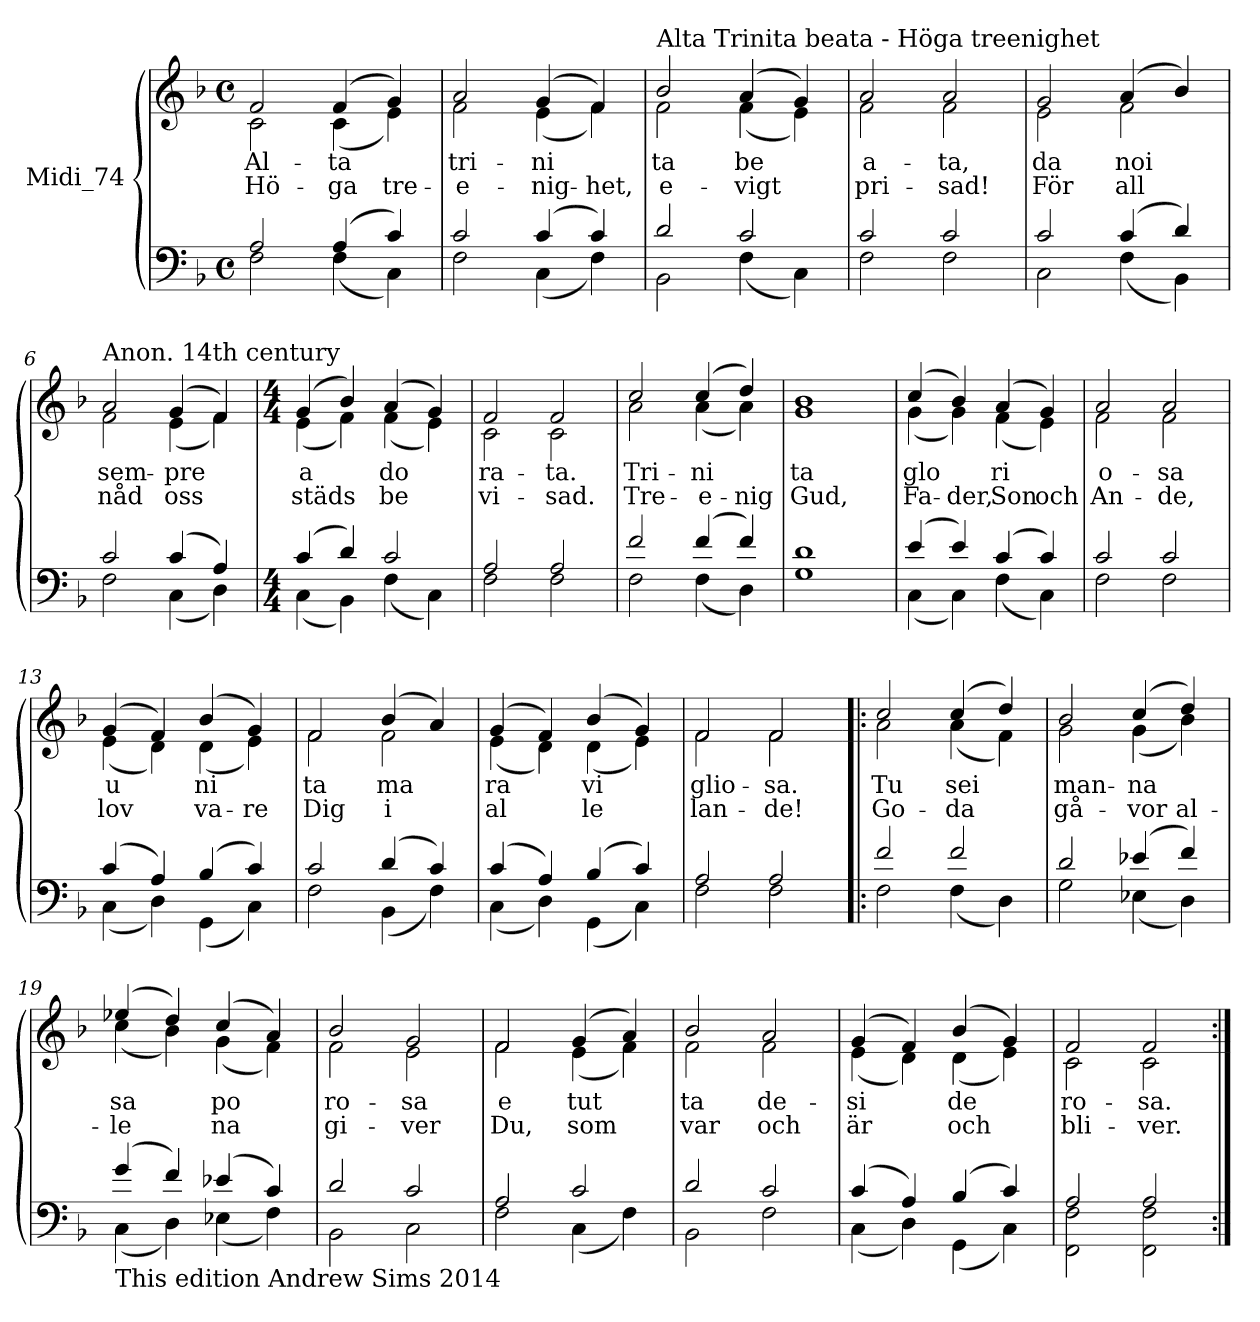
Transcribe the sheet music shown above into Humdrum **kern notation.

**kern	**kern	**text	**text
*part2	*part1	*part1	*part1
*staff2	*staff1	*staff1	*staff1
*I"Midi_74	*	*	*
*clefF4	*clefG2	*	*
*k[b-]	*k[b-]	*	*
*F:	*F:	*	*
*M4/4	*M4/4	*	*
*met(c)	*met(c)	*	*
=1	=1	=1	=1
*^	*	*	*
!	!	!	!LO:LY:b	!LO:LY:b
*	*	*^	*	*
2A/	2F\	2f/	2c\	Al-	-Hö-
!	!	!	!	!LO:LY:b	!LO:LY:b
(>4A/	(<4F\	(>4f/	(<4c\	-ta	ga
!	!	!	!	!	!LO:LY:b
4c/)	4C\)	4g/)	4e\)	.	tre-
=2	=2	=2	=2	=2	=2
!	!	!	!	!LO:LY:b	!LO:LY:b
2c/	2F\	2a/	2f\	-tri-	-e-
!	!	!	!	!LO:LY:b	!LO:LY:b
(>4c/	(<4C\	(>4g/	(<4e\	-ni	nig-
!	!	!	!	!	!LO:LY:b
4c/)	4F\)	4f/)	4f\)	.	-het,
=3	=3	=3	=3	=3	=3
!	!	!LO:TX:a:t=Alta Trinita beata - Höga treenighet	!	!	!
!	!	!	!	!LO:LY:b	!LO:LY:b
2d/	2BB-\	2b-/	2f\	ta	e-
!	!	!	!	!LO:LY:b	!LO:LY:b
2c/	(<4F\	(>4a/	(<4f\	-be	vigt
.	4C\)	4g/)	4e\)	.	.
=4	=4	=4	=4	=4	=4
!	!	!	!	!LO:LY:b	!LO:LY:b
2c/	2F\	2a/	2f\	a-	-pri-
!	!	!	!	!LO:LY:b	!LO:LY:b
2c/	2F\	2a/	2f\	-ta,	sad!
=5	=5	=5	=5	=5	=5
!	!	!	!	!LO:LY:b	!LO:LY:b
2c/	2C\	2g/	2e\	da	För
!	!	!	!	!LO:LY:b	!LO:LY:b
(>4c/	(4F\	(>4a/	2f\	noi	all
4d/)	4BB-\)	4b-/)	.	.	.
=6	=6	=6	=6	=6	=6
!	!	!LO:TX:a:t=Anon. 14th century	!	!	!
!	!	!	!	!LO:LY:b	!LO:LY:b
2c/	2F\	2a/	2f\	sem-	-nåd
!	!	!	!	!LO:LY:b	!LO:LY:b
(>4c/	(<4C\	(>4g/	(<4e\	pre	oss
4A/)	4D\)	4f/)	4f\)	.	.
!!LO:LB:g=z	!!
=7	=7	=7	=7	=7	=7
*M4/4	*	*M4/4	*	*	*
!	!	!	!	!LO:LY:b	!LO:LY:b
(>4c/	(<4C\	(>4g/	(<4e\	a	städs
4d/)	4BB-\)	4b-/)	4f\)	.	.
!	!	!	!	!LO:LY:b	!LO:LY:b
2c/	(<4F\	(>4a/	(<4f\	do	be
.	4C\)	4g/)	4e\)	.	.
=8	=8	=8	=8	=8	=8
!	!	!	!	!LO:LY:b	!LO:LY:b
2A/	2F\	2f/	2c\	ra-	-vi-
!	!	!	!	!LO:LY:b	!LO:LY:b
2A/	2F\	2f/	2c\	-ta.	sad.
=9	=9	=9	=9	=9	=9
!	!	!	!	!LO:LY:b	!LO:LY:b
2f/	2F\	2cc/	2a\	Tri-	-Tre-
!	!	!	!	!LO:LY:b	!LO:LY:b
(>4f/	(<4F\	(>4cc/	(<4a\	-ni	e-
!	!	!	!	!	!LO:LY:b
4f/)	4D\)	4dd/)	4a\)	.	-nig
=10	=10	=10	=10	=10	=10
!	!	!	!	!LO:LY:b	!LO:LY:b
1d/	1G\	1b-/	1g\	ta	Gud,
=11	=11	=11	=11	=11	=11
!	!	!	!	!LO:LY:b	!LO:LY:b
(>4e/	(<4C\	(>4cc/	(<4g\	glo	Fa-
!	!	!	!	!	!LO:LY:b
4e/)	4C\)	4b-/)	4g\)	.	-der,
!	!	!	!	!LO:LY:b	!LO:LY:b
(>4c/	(<4F\	(>4a/	(<4f\	ri	Son
!	!	!	!	!	!LO:LY:b
4c/)	4C\)	4g/)	4e\)	.	och
=12	=12	=12	=12	=12	=12
!	!	!	!	!LO:LY:b	!LO:LY:b
2c/	2F\	2a/	2f\	o-	-An-
!	!	!	!	!LO:LY:b	!LO:LY:b
2c/	2F\	2a/	2f\	-sa	de,
!!LO:LB:g=z	!!
=13	=13	=13	=13	=13	=13
!	!	!	!	!LO:LY:b	!LO:LY:b
(>4c/	(<4C\	(>4g/	(<4e\	u	lov
4A/)	4D\)	4f/)	4d\)	.	.
!	!	!	!	!LO:LY:b	!LO:LY:b
(>4B-/	(<4GG\	(>4b-/	(<4d\	ni	va-
!	!	!	!	!	!LO:LY:b
4c/)	4C\)	4g/)	4e\)	.	-re
=14	=14	=14	=14	=14	=14
!	!	!	!	!LO:LY:b	!LO:LY:b
2c/	2F\	2f/	2f\	ta	Dig
!	!	!	!	!LO:LY:b	!LO:LY:b
(>4d/	(4BB-\	(>4b-/	2f\	ma	i
4c/)	4F\)	4a/)	.	.	.
=15	=15	=15	=15	=15	=15
!	!	!	!	!LO:LY:b	!LO:LY:b
(>4c/	(<4C\	(>4g/	(<4e\	ra	al
4A/)	4D\)	4f/)	4d\)	.	.
!	!	!	!	!LO:LY:b	!LO:LY:b
(>4B-/	(<4GG\	(>4b-/	(<4d\	vi	le
4c/)	4C\)	4g/)	4e\)	.	.
=16	=16	=16	=16	=16	=16
!	!	!	!	!LO:LY:b	!LO:LY:b
2A/	2F\	2f/	2f\	glio-	-lan-
!	!	!	!	!LO:LY:b	!LO:LY:b
2A/	2F\	2f/	2f\	-sa.	de!
=17!|:	=17!|:	=17!|:	=17!|:	=17!|:	=17!|:
!	!	!	!	!LO:LY:b	!LO:LY:b
2f/	2F\	2cc/	2a\	Tu	Go-
!	!	!	!	!LO:LY:b	!LO:LY:b
2f/	(<4F\	(>4cc/	(<4a\	-sei	da
.	4D\)	4dd/)	4f\)	.	.
=18	=18	=18	=18	=18	=18
!	!	!	!	!LO:LY:b	!LO:LY:b
2d/	2G\	2b-/	2g\	man-	-gå-
!	!	!	!	!LO:LY:b	!LO:LY:b
(>4e-X/	(<4E-X\	(>4cc/	(<4g\	-na	vor
!	!	!	!	!	!LO:LY:b
4f/)	4D\)	4dd/)	4b-\)	.	al-
!!LO:LB:g=z	!!
=19	=19	=19	=19	=19	=19
!LO:TX:b:t=This edition  Andrew Sims 2014	!	!	!	!	!
!	!	!	!	!LO:LY:b	!LO:LY:b
(>4g/	(<4C\	(>4ee-X/	(<4cc\	-sa	le
4f/)	4D\)	4dd/)	4b-\)	.	.
!	!	!	!	!LO:LY:b	!LO:LY:b
(>4e-X/	(<4E-X\	(>4cc/	(<4g\	po	na
4c/)	4F\)	4a/)	4f\)	.	.
=20	=20	=20	=20	=20	=20
!	!	!	!	!LO:LY:b	!LO:LY:b
2d/	2BB-\	2b-/	2f\	ro-	-gi-
!	!	!	!	!LO:LY:b	!LO:LY:b
2c/	2C\	2g/	2e\	-sa	ver
=21	=21	=21	=21	=21	=21
!	!	!	!	!LO:LY:b	!LO:LY:b
2A/	2F\	2f/	2f\	e	Du,
!	!	!	!	!LO:LY:b	!LO:LY:b
2c/	(<4C\	(>4g/	(<4e\	tut	som
.	4F\)	4a/)	4f\)	.	.
=22	=22	=22	=22	=22	=22
!	!	!	!	!LO:LY:b	!LO:LY:b
2d/	2BB-\	2b-/	2f\	ta	var
!	!	!	!	!LO:LY:b	!LO:LY:b
2c/	2F\	2a/	2f\	de-	-och
=23	=23	=23	=23	=23	=23
!	!	!	!	!LO:LY:b	!LO:LY:b
(>4c/	(<4C\	(>4g/	(<4e\	si	är
4A/)	4D\)	4f/)	4d\)	.	.
!	!	!	!	!LO:LY:b	!LO:LY:b
(>4B-/	(<4GG\	(>4b-/	(<4d\	de	och
4c/)	4C\)	4g/)	4e\)	.	.
=24	=24	=24	=24	=24	=24
!	!	!	!	!LO:LY:b	!LO:LY:b
2A/	2FF\ 2F\	2f/	2c\	ro-	-bli-
!	!	!	!	!LO:LY:b	!LO:LY:b
2A/	2FF\ 2F\	2f/	2c\	-sa.	ver.
*v	*v	*	*	*	*
*	*v	*v	*	*
=:|!	=:|!	=:|!	=:|!
*-	*-	*-	*-
